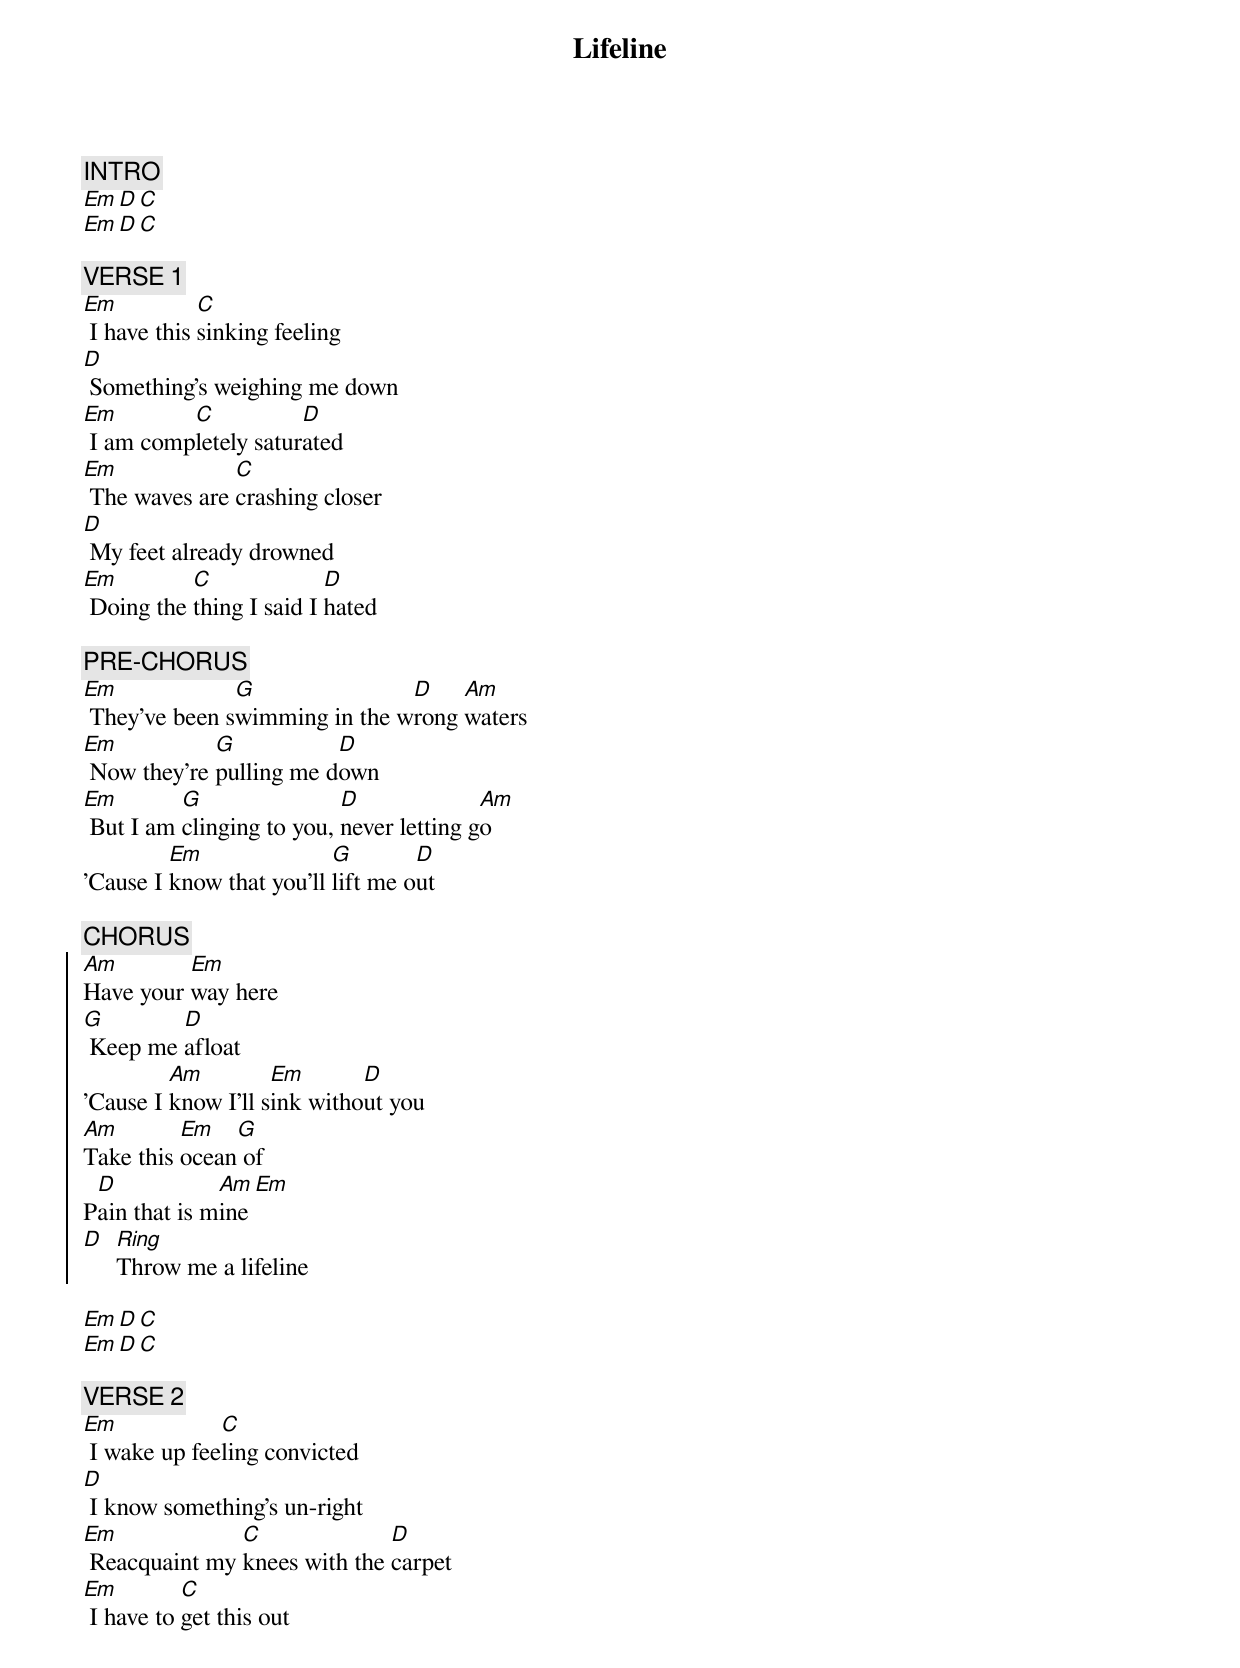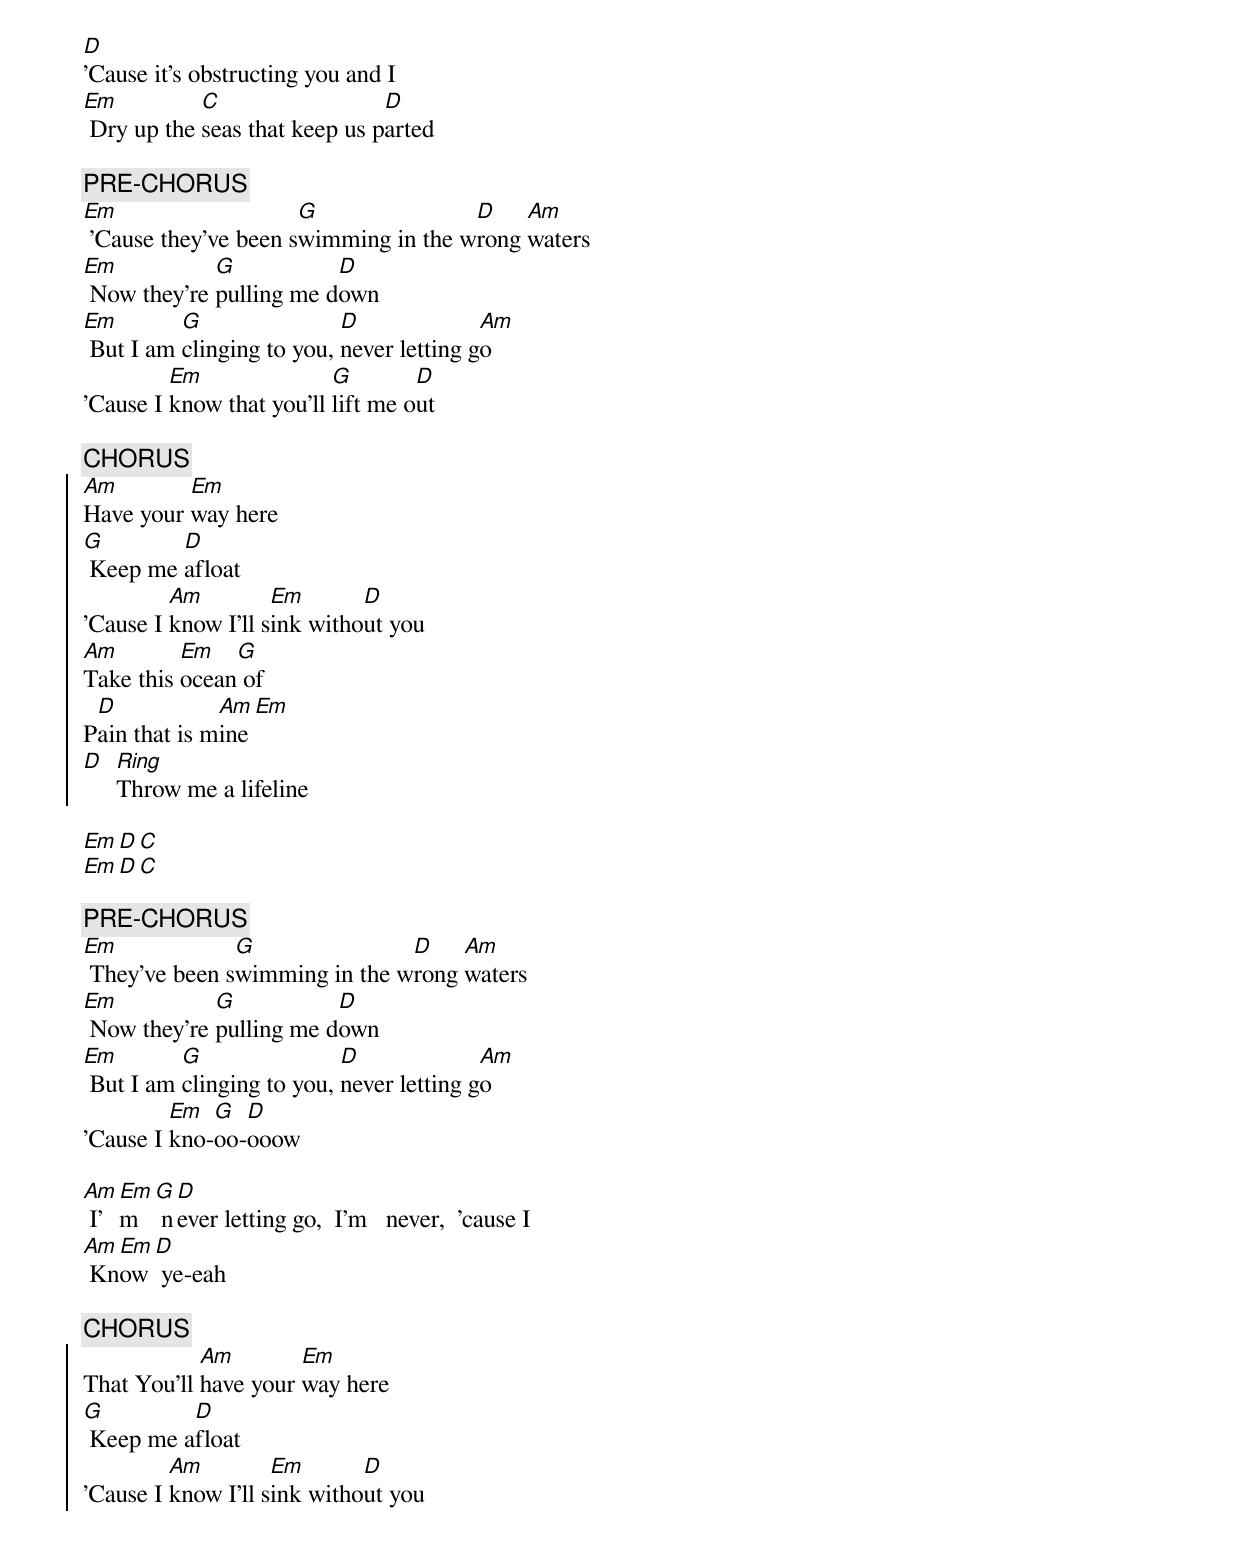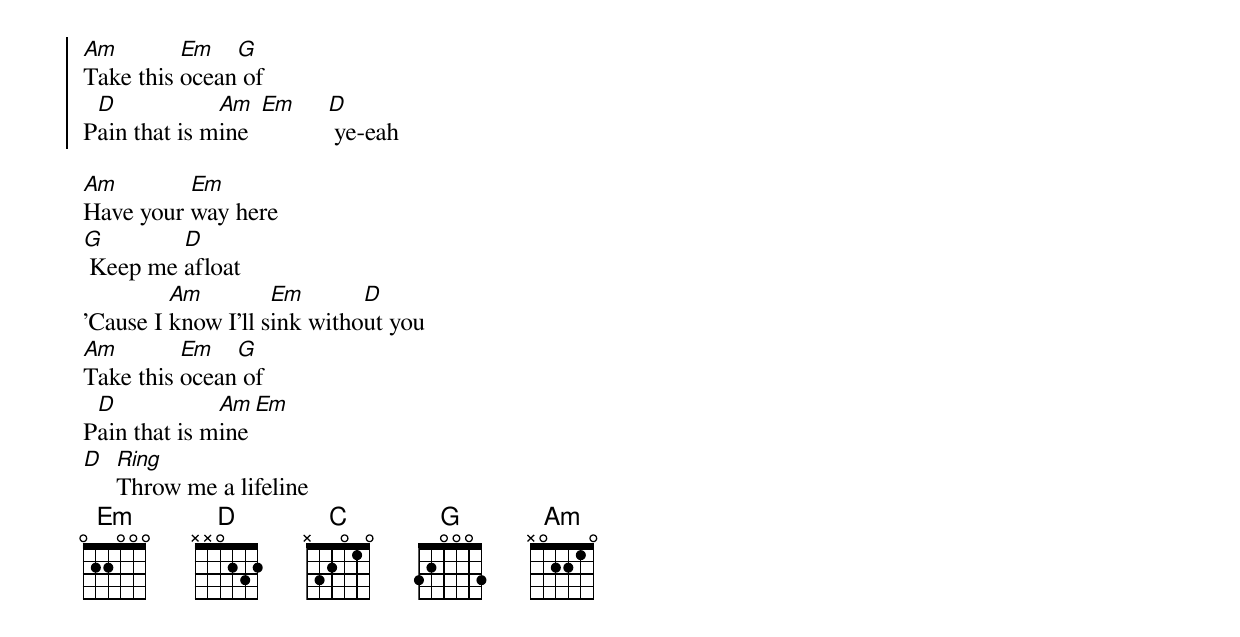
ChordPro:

{title: Lifeline}
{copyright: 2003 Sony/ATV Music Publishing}
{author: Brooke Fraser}
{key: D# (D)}
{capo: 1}

{c: INTRO}
[Em][D][C]
[Em][D][C]

{c: VERSE 1}
{start_of_verse}
[Em] I have this [C]sinking feeling
[D] Something's weighing me down
[Em] I am comp[C]letely satur[D]ated
[Em] The waves are [C]crashing closer
[D] My feet already drowned
[Em] Doing the [C]thing I said I [D]hated
{end_of_verse}

{c: PRE-CHORUS}
[Em] They've been s[G]wimming in the w[D]rong [Am]waters
[Em] Now they're [G]pulling me d[D]own
[Em] But I am [G]clinging to you, [D]never letting g[Am]o
'Cause I [Em]know that you'll [G]lift me o[D]ut

{c: CHORUS}
{start_of_chorus}
[Am]Have your [Em]way here
[G] Keep me [D]afloat
'Cause I [Am]know I'll s[Em]ink witho[D]ut you
[Am]Take this [Em]ocean[G] of
P[D]ain that is m[Am]ine[Em]
[D]  [Ring]Throw me a lifeline
{end_of_chorus}

[Em][D][C]
[Em][D][C]

{c: VERSE 2}
{start_of_verse}
[Em] I wake up fee[C]ling convicted
[D] I know something's un-right
[Em] Reacquaint my [C]knees with the [D]carpet
[Em] I have to [C]get this out
[D]'Cause it's obstructing you and I
[Em] Dry up the [C]seas that keep us p[D]arted
{end_of_verse}

{c: PRE-CHORUS}
[Em] 'Cause they've been s[G]wimming in the w[D]rong [Am]waters
[Em] Now they're [G]pulling me d[D]own
[Em] But I am [G]clinging to you, [D]never letting g[Am]o
'Cause I [Em]know that you'll [G]lift me o[D]ut

{c: CHORUS}
{start_of_chorus}
[Am]Have your [Em]way here
[G] Keep me [D]afloat
'Cause I [Am]know I'll s[Em]ink witho[D]ut you
[Am]Take this [Em]ocean[G] of
P[D]ain that is m[Am]ine[Em]
[D]  [Ring]Throw me a lifeline
{end_of_chorus}

[Em][D][C]
[Em][D][C]

{c: PRE-CHORUS}
[Em] They've been s[G]wimming in the w[D]rong [Am]waters
[Em] Now they're [G]pulling me d[D]own
[Em] But I am [G]clinging to you, [D]never letting g[Am]o
'Cause I [Em]kno-[G]oo-[D]ooow

[Am] I'[Em]m  [G] n[D]ever letting go,  I'm   never,  'cause I
[Am] Kn[Em]ow [D] ye-eah

{c: CHORUS}
{start_of_chorus}
That You'll [Am]have your [Em]way here
[G] Keep me a[D]float
'Cause I [Am]know I'll s[Em]ink witho[D]ut you
[Am]Take this [Em]ocean[G] of
P[D]ain that is m[Am]ine  [Em]     [D] ye-eah
{end_of_chorus}

[Am]Have your [Em]way here
[G] Keep me [D]afloat
'Cause I [Am]know I'll s[Em]ink witho[D]ut you
[Am]Take this [Em]ocean[G] of
P[D]ain that is m[Am]ine[Em]
[D]  [Ring]Throw me a lifeline
